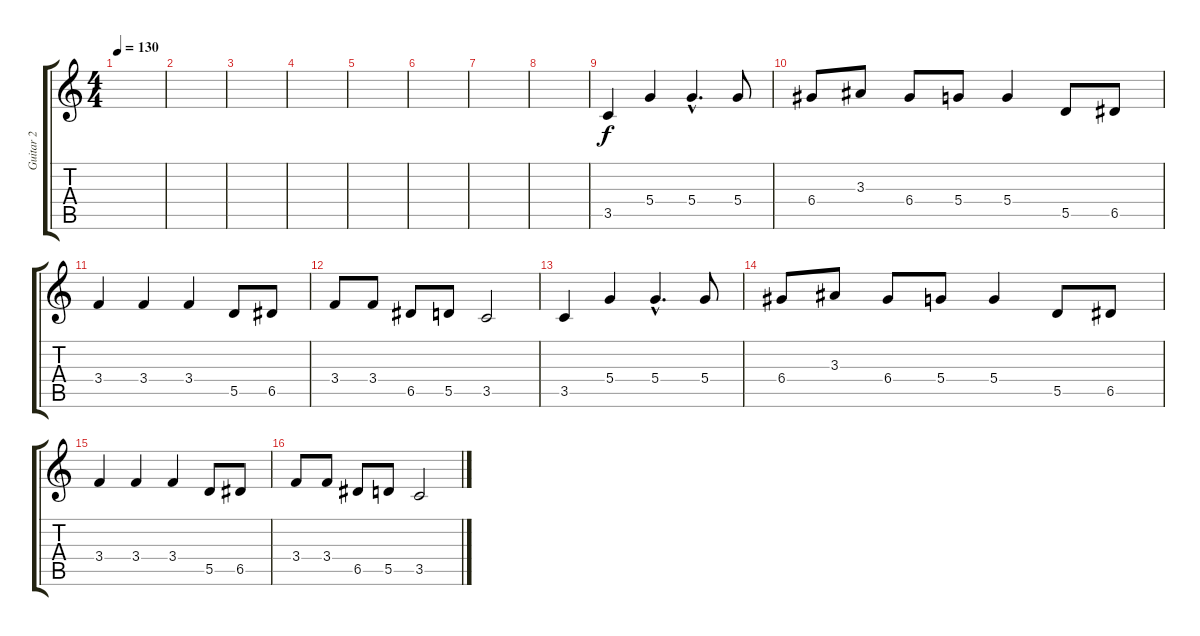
\track ("Guitar 2" "Guitar 2") {instrument overdrivenguitar}
\staff {score tabs}
\tuning (E4 B3 G3 D3 A2 E2) {hide}
\ts (4 4)
\tempo 130
\clef g2
\ks c
|
|
|
|
|
|
|
|
3.5.4 5.4.4 5.4{hac}.4{d} 5.4.8 |
6.4.8 3.3.8 6.4.8 5.4.8 5.4.4 5.5.8 6.5.8 |
3.4.4 3.4.4 3.4.4 5.5.8 6.5.8 |
3.4.8 3.4.8 6.5.8 5.5.8 3.5.2 |
3.5.4 5.4.4 5.4{hac}.4{d} 5.4.8 |
6.4.8 3.3.8 6.4.8 5.4.8 5.4.4 5.5.8 6.5.8 |
3.4.4 3.4.4 3.4.4 5.5.8 6.5.8 |
3.4.8 3.4.8 6.5.8 5.5.8 3.5.2
